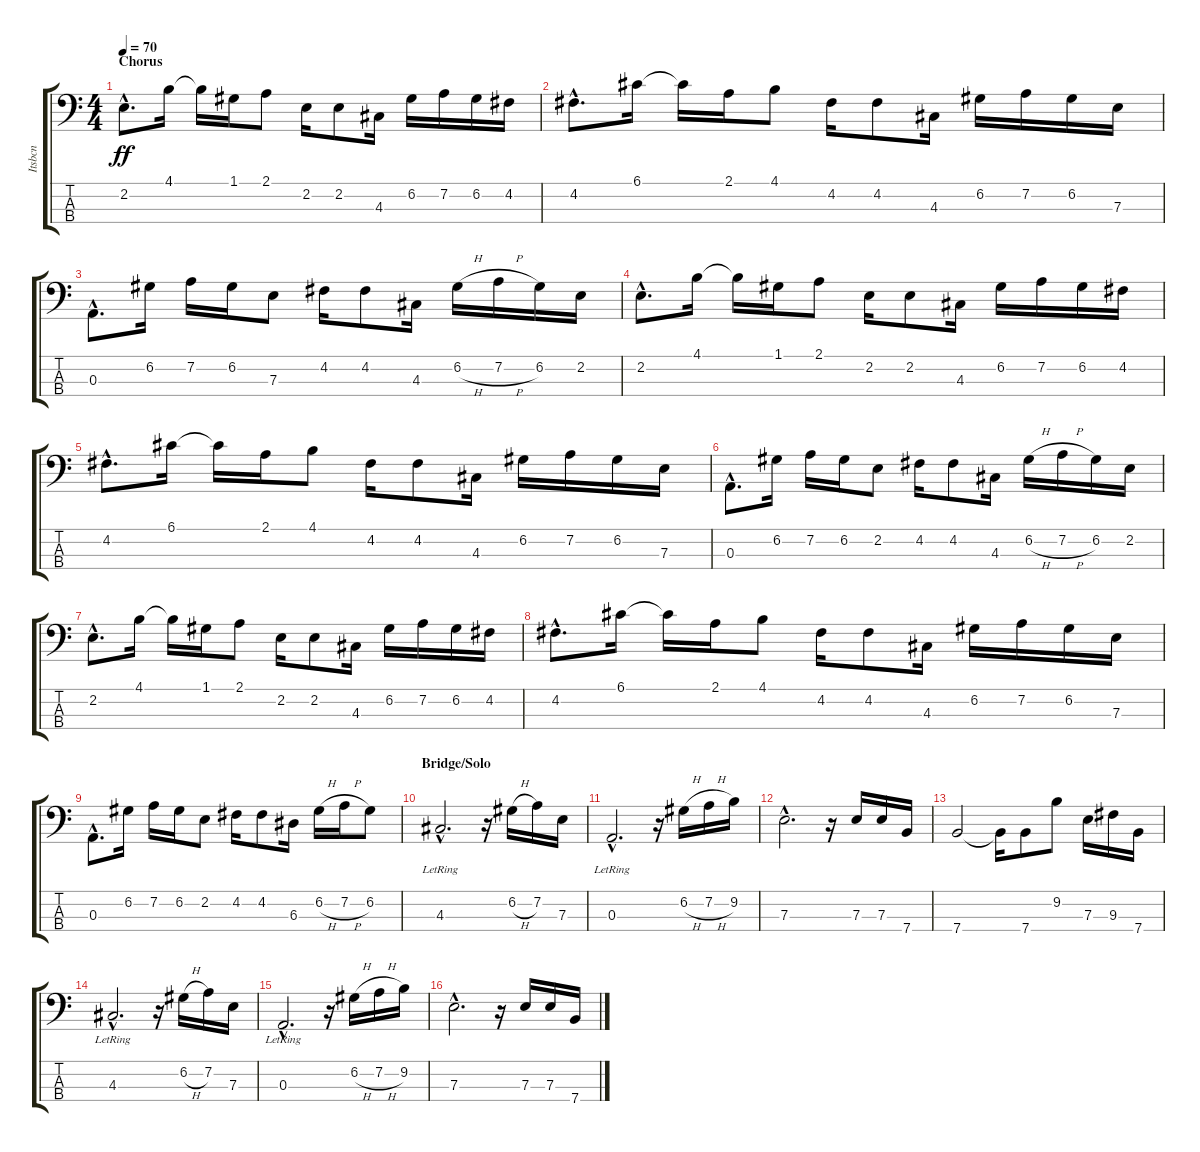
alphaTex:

\track ("Itsbcn" "Itsbcn") {instrument electricbassfinger}
\staff {score tabs}
\tuning (G2 D2 A1 E1) {hide}
\ts (4 4)
\section ("" "Chorus")
\tempo 70
\clef f4
\ks c
2.2{hac}.8{d dy ff} 4.1.16 4.1{t}.16 1.1.16 2.1.8 2.2.16 2.2.8 4.3.16 6.2.16 7.2.16 6.2.16 4.2.16 |
4.2{hac}.8{d} 6.1.16 6.1{t}.16 2.1.16 4.1.8 4.2.16 4.2.8 4.3.16 6.2.16 7.2.16 6.2.16 7.3.16 |
0.3{hac}.8{d} 6.2.16 7.2.16 6.2.16 7.3.8 4.2.16 4.2.8 4.3.16 6.2{h}.16 7.2{h}.16 6.2.16 2.2.16 |
2.2{hac}.8{d} 4.1.16 4.1{t}.16 1.1.16 2.1.8 2.2.16 2.2.8 4.3.16 6.2.16 7.2.16 6.2.16 4.2.16 |
4.2{hac}.8{d} 6.1.16 6.1{t}.16 2.1.16 4.1.8 4.2.16 4.2.8 4.3.16 6.2.16 7.2.16 6.2.16 7.3.16 |
0.3{hac}.8{d} 6.2.16 7.2.16 6.2.16 2.2.8 4.2.16 4.2.8 4.3.16 6.2{h}.16 7.2{h}.16 6.2.16 2.2.16 |
2.2{hac}.8{d} 4.1.16 4.1{t}.16 1.1.16 2.1.8 2.2.16 2.2.8 4.3.16 6.2.16 7.2.16 6.2.16 4.2.16 |
4.2{hac}.8{d} 6.1.16 6.1{t}.16 2.1.16 4.1.8 4.2.16 4.2.8 4.3.16 6.2.16 7.2.16 6.2.16 7.3.16 |
0.3{hac}.8{d} 6.2.16 7.2.16 6.2.16 2.2.8 4.2.16 4.2.8 6.3.16 6.2{h}.16 7.2{h}.16 6.2.8 |
\section ("" "Bridge/Solo")
4.3{hac lr}.2{d} r.16 6.2{h}.16 7.2.16 7.3.16 |
0.3{hac lr}.2{d} r.16 6.2{h}.16 7.2{h}.16 9.2.16 |
7.3{hac}.2{d} r.16 7.3.16 7.3.16 7.4.16 |
7.4.2 7.4{t}.16 7.4.8 9.2.8 7.3.16 9.3.16 7.4.16 |
4.3{hac lr}.2{d} r.16 6.2{h}.16 7.2.16 7.3.16 |
0.3{hac lr}.2{d} r.16 6.2{h}.16 7.2{h}.16 9.2.16 |
7.3{hac}.2{d} r.16 7.3.16 7.3.16 7.4.16
